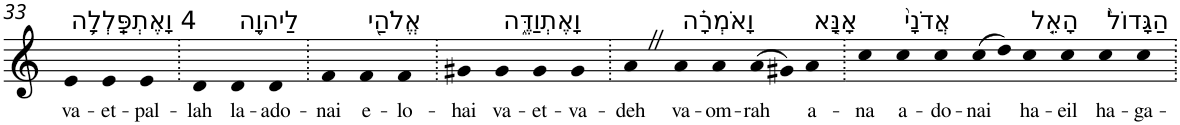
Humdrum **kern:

**kern	**text
*part1	*part1
*staff1	*staff1
*I"Piano	*
*I'Pno	*
!!LO:PB:g=z
*clefG2	*
*k[]	*
=33	=33
!LO:TX:a:t=4 וָאֶתְפַּֽלְלָ֛ה	!
!	!LO:LY:b
4e	va-
!	!LO:LY:b
4e	-et-
!	!LO:LY:b
4e	-pal-
=34.	=34.
!	!LO:LY:b
4d	-lah
!LO:TX:a:t=לַיהוָ֥ה	!
!	!LO:LY:b
4d	la-
!	!LO:LY:b
4d	-ado-
=35.	=35.
!	!LO:LY:b
4f	-nai
!LO:TX:a:t=אֱלֹהַ֖י	!
!	!LO:LY:b
4f	e-
!	!LO:LY:b
4f	-lo-
=36.	=36.
!	!LO:LY:b
4g#X	-hai
!LO:TX:a:t=וָאֶתְוַדֶּ֑ה	!
!	!LO:LY:b
4g#	va-
!	!LO:LY:b
4g#	-et-
!	!LO:LY:b
4g#	-va-
=37.	=37.
!	!LO:LY:b
4aZ	-deh
!LO:TX:a:t=וָאֹמְרָ֗ה	!
!	!LO:LY:b
4a	va-
!	!LO:LY:b
4a	-om-
!	!LO:LY:b
(>8a	-rah
8g#X)	.
!LO:TX:a:t=אָנָּ֤א	!
!	!LO:LY:b
4a	a-
=38.	=38.
!	!LO:LY:b
4cc	-na
!LO:TX:a:t=אֲדֹנָי֙	!
!	!LO:LY:b
4cc	a-
!	!LO:LY:b
4cc	-do-
!	!LO:LY:b
(>8cc	-nai
8dd)	.
!LO:TX:a:t=הָאֵ֤ל	!
!	!LO:LY:b
4cc	ha-
!	!LO:LY:b
4cc	-eil
!LO:TX:a:t=הַגָּדוֹל֙	!
!	!LO:LY:b
4cc	ha-
!	!LO:LY:b
4cc	-ga-
=.	=.
*-	*-
